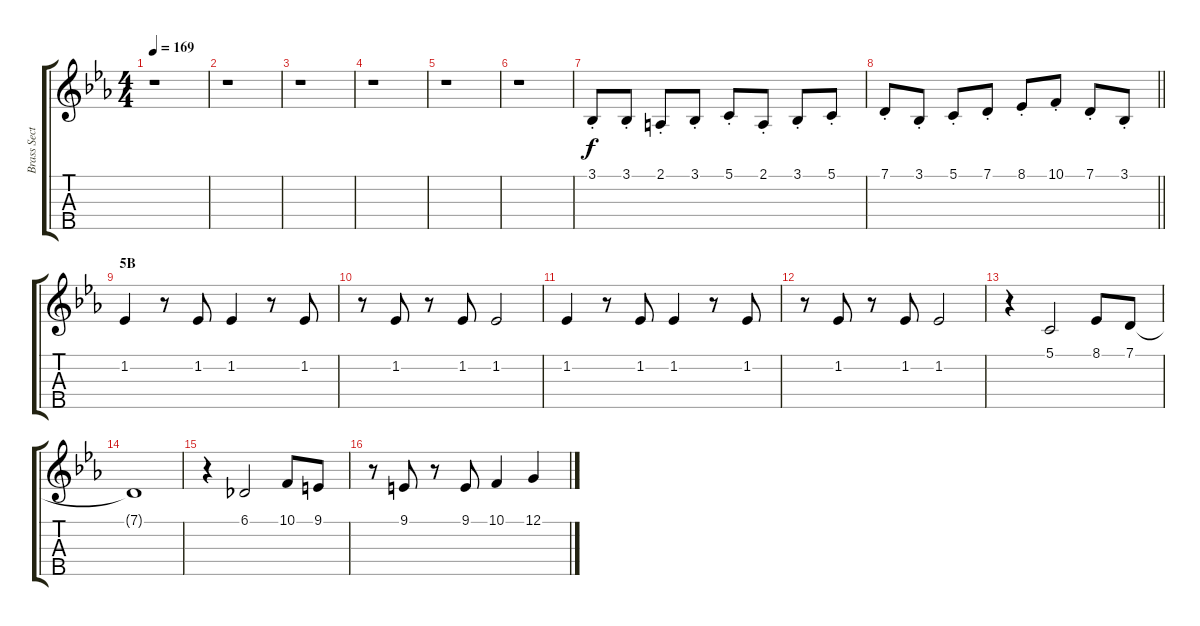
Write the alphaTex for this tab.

\track ("Brass Section II" "Brass Sect") {instrument brasssection}
\staff {score tabs}
\tuning (G3 D3 A2 E2 B1) {hide}
\ts (4 4)
\tempo 169
\clef g2
\ks eb
r.1{dy f} |
r.1 |
r.1 |
r.1 |
r.1 |
r.1 |
3.1{st}.8 3.1{st}.8 2.1{st}.8 3.1{st}.8 5.1{st}.8 2.1{st}.8 3.1{st}.8 5.1{st}.8 |
\barLineRight lightlight
7.1{st}.8 3.1{st}.8 5.1{st}.8 7.1{st}.8 8.1{st}.8 10.1{st}.8 7.1{st}.8 3.1{st}.8 |
\section ("" "5B")
1.2.4{ot 8vb} r.8{ot 8vb} 1.2.8{ot 8vb} 1.2.4{ot 8vb} r.8{ot 8vb} 1.2.8{ot 8vb} |
r.8{ot 8vb} 1.2.8{ot 8vb} r.8{ot 8vb} 1.2.8{ot 8vb} 1.2.2{ot 8vb} |
1.2.4{ot 8vb} r.8{ot 8vb} 1.2.8{ot 8vb} 1.2.4{ot 8vb} r.8{ot 8vb} 1.2.8{ot 8vb} |
r.8{ot 8vb} 1.2.8{ot 8vb} r.8{ot 8vb} 1.2.8{ot 8vb} 1.2.2{ot 8vb} |
r.4 5.1.2 8.1.8 7.1.8 |
7.1{t}.1 |
r.4 6.1.2 10.1.8 9.1.8 |
r.8 9.1.8 r.8 9.1.8 10.1.4 12.1.4
